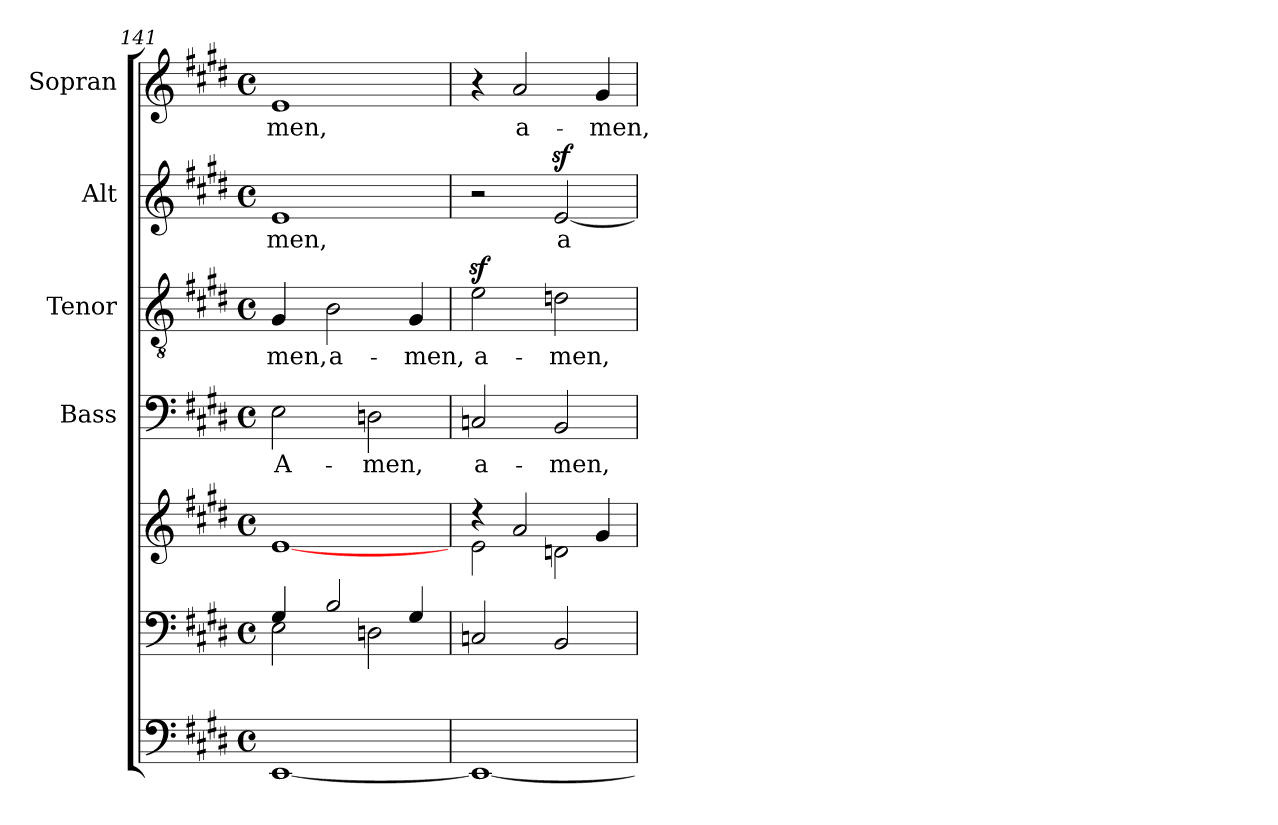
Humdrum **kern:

**kern	**kern	**kern	**kern	**text	**kern	**text	**kern	**text	**kern	**text
*part6	*part5	*part5	*part4	*part4	*part3	*part3	*part2	*part2	*part1	*part1
*staff7	*staff6	*staff5	*staff4	*staff4	*staff3	*staff3	*staff2	*staff2	*staff1	*staff1
*	*	*	*I"Bass	*	*I"Tenor	*	*I"Alt	*	*I"Sopran	*
*	*	*	*I'B.	*	*I'T.	*	*I'A.	*	*I'S.	*
*clefF4	*clefF4	*clefG2	*clefF4	*	*clefGv2	*	*clefG2	*	*clefG2	*
*ITrd7c12	*	*	*	*	*	*	*	*	*	*
*k[f#c#g#d#]	*k[f#c#g#d#]	*k[f#c#g#d#]	*k[f#c#g#d#]	*	*k[f#c#g#d#]	*	*k[f#c#g#d#]	*	*k[f#c#g#d#]	*
*E:	*E:	*E:	*E:	*	*E:	*	*E:	*	*E:	*
*M4/4	*M4/4	*M4/4	*M4/4	*	*M4/4	*	*M4/4	*	*M4/4	*
*met(c)	*met(c)	*met(c)	*met(c)	*	*met(c)	*	*met(c)	*	*met(c)	*
=141	=141	=141	=141	=141	=141	=141	=141	=141	=141	=141
*	*^	*	*	*	*	*	*	*	*	*
!	!	!	!	!	!LO:LY:b	!	!LO:LY:b	!	!LO:LY:b	!	!LO:LY:b
[1EEE	4G#/	2E\	[1e	2E\	A-	4G#/	-men,	1e	-men,	1e	-men,
!	!	!	!	!	!	!	!LO:LY:b	!	!	!	!
.	2B/	.	.	.	.	2B\	a-	.	.	.	.
!	!	!	!	!	!LO:LY:b	!	!	!	!	!	!
.	.	2Dn\	.	2Dn\	-men,	.	.	.	.	.	.
!	!	!	!	!	!	!	!LO:LY:b	!	!	!	!
.	4G#/	.	.	.	.	4G#/	-men,	.	.	.	.
*	*v	*v	*	*	*	*	*	*	*	*	*
=142	=142	=142	=142	=142	=142	=142	=142	=142	=142	=142
*	*	*^	*	*	*	*	*	*	*	*
!	!	!	!	!	!LO:LY:b	!	!LO:LY:b	!	!	!	!
1EEE_	2Cn/	4rcc	2e\	2Cn/	a-	2ez>\	a-	2r	.	4r	.
!	!	!	!	!	!	!	!	!	!	!	!LO:LY:b
.	.	2a/	.	.	.	.	.	.	.	2a/	a-
!	!	!	!	!	!LO:LY:b	!	!LO:LY:b	!	!LO:LY:b	!	!
.	2BB/	.	2dn\	2BB/	-men,	2dn\	-men,	[2ez>/	a-	.	.
!	!	!	!	!	!	!	!	!	!	!	!LO:LY:b
.	.	4g#/	.	.	.	.	.	.	.	4g#/	-men,
*	*	*v	*v	*	*	*	*	*	*	*	*
=	=	=	=	=	=	=	=	=	=	=
*-	*-	*-	*-	*-	*-	*-	*-	*-	*-	*-
